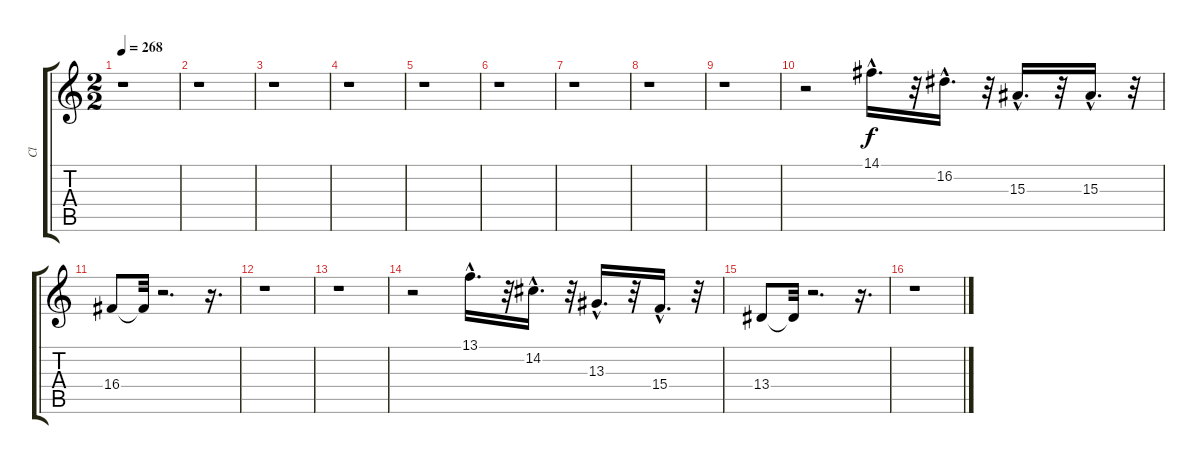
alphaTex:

\track ("Cl" "Cl") {instrument clarinet}
\staff {score tabs}
\tuning (E4 B3 G3 D3 A2 E2) {hide}
\ts (2 2)
\tempo 268
\clef g2
\ks c
r.1{dy f} |
r.1 |
r.1 |
r.1 |
r.1 |
r.1 |
r.1 |
r.1 |
r.1 |
r.2 14.1{hac}.16{d} r.32 16.2{hac}.16{d} r.32 15.3{hac}.16{d} r.32 15.3{hac}.16{d} r.32 |
16.4.8 16.4{t}.32 r.2{d} r.16{d} |
r.1 |
r.1 |
r.2 13.1{hac}.16{d} r.32 14.2{hac}.16{d} r.32 13.3{hac}.16{d} r.32 15.4{hac}.16{d} r.32 |
13.4.8 13.4{t}.32 r.2{d} r.16{d} |
r.1
